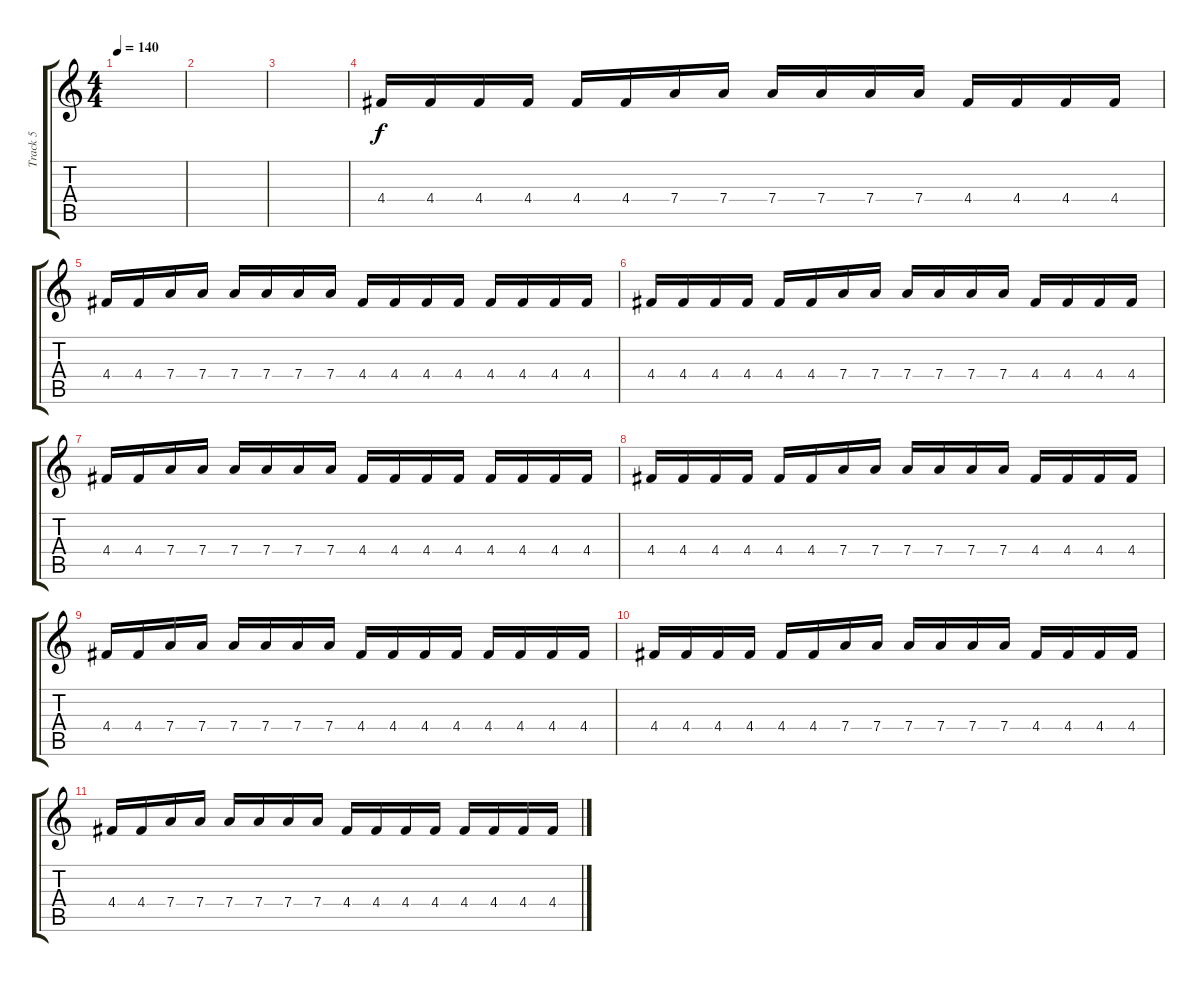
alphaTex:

\track ("Track 5" "Track 5") {instrument distortionguitar}
\staff {score tabs}
\tuning (E4 B3 G3 D3 A2 E2) {hide}
\ts (4 4)
\tempo 140
\clef g2
\ks c
|
|
|
4.4.16 4.4.16 4.4.16 4.4.16 4.4.16 4.4.16 7.4.16 7.4.16 7.4.16 7.4.16 7.4.16 7.4.16 4.4.16 4.4.16 4.4.16 4.4.16 |
4.4.16 4.4.16 7.4.16 7.4.16 7.4.16 7.4.16 7.4.16 7.4.16 4.4.16 4.4.16 4.4.16 4.4.16 4.4.16 4.4.16 4.4.16 4.4.16 |
4.4.16 4.4.16 4.4.16 4.4.16 4.4.16 4.4.16 7.4.16 7.4.16 7.4.16 7.4.16 7.4.16 7.4.16 4.4.16 4.4.16 4.4.16 4.4.16 |
4.4.16 4.4.16 7.4.16 7.4.16 7.4.16 7.4.16 7.4.16 7.4.16 4.4.16 4.4.16 4.4.16 4.4.16 4.4.16 4.4.16 4.4.16 4.4.16 |
4.4.16 4.4.16 4.4.16 4.4.16 4.4.16 4.4.16 7.4.16 7.4.16 7.4.16 7.4.16 7.4.16 7.4.16 4.4.16 4.4.16 4.4.16 4.4.16 |
4.4.16 4.4.16 7.4.16 7.4.16 7.4.16 7.4.16 7.4.16 7.4.16 4.4.16 4.4.16 4.4.16 4.4.16 4.4.16 4.4.16 4.4.16 4.4.16 |
4.4.16 4.4.16 4.4.16 4.4.16 4.4.16 4.4.16 7.4.16 7.4.16 7.4.16 7.4.16 7.4.16 7.4.16 4.4.16 4.4.16 4.4.16 4.4.16 |
4.4.16 4.4.16 7.4.16 7.4.16 7.4.16 7.4.16 7.4.16 7.4.16 4.4.16 4.4.16 4.4.16 4.4.16 4.4.16 4.4.16 4.4.16 4.4.16
